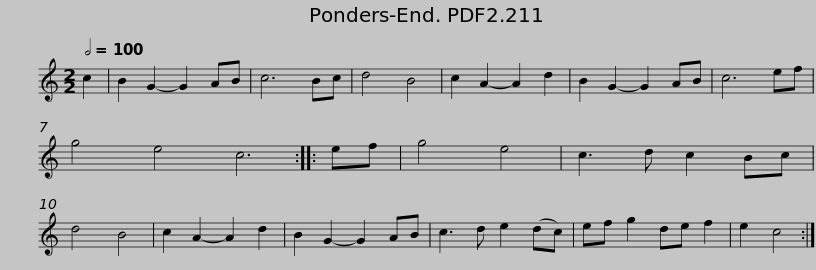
X:1
L:1/8
Q:1/2=100
M:2/2
I:linebreak $
K:C
V:1 treble
V:1
 c2 | B2 G2- G2 AB | c6 Bc | d4 B4 | c2 A2- A2 d2 | %5
 B2 G2- G2 AB | c6 ef | g4 e4 c6 :: ef | g4 e4 | %10
 c3 d c2 Bc |$ d4 B4 | c2 A2- A2 d2 | B2 G2- G2 AB | c3 d e2 (dc) | %15
 ef g2 de f2 | e2 c4 :| %17
